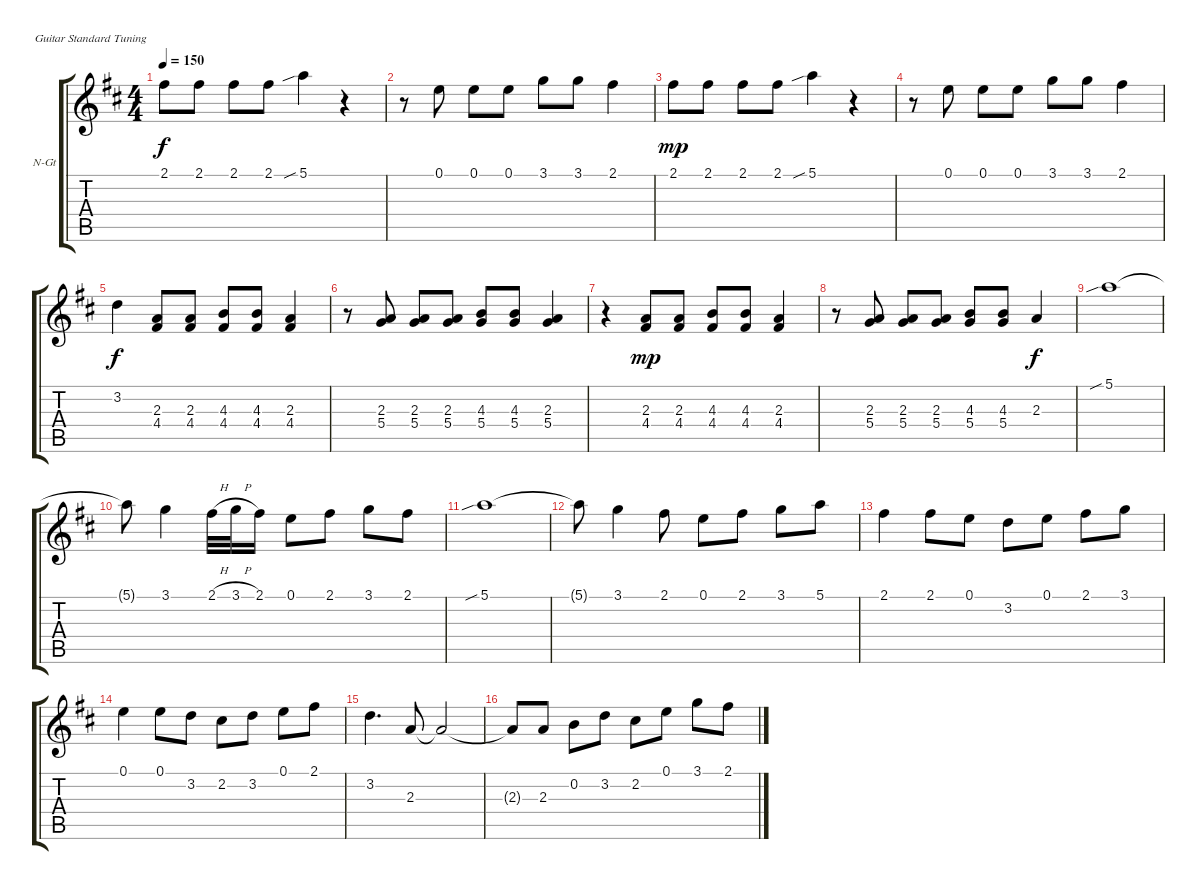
\bracketExtendMode groupsimilarinstruments
\firstSystemTrackNameOrientation horizontal
\otherSystemsTrackNameOrientation horizontal
\track ("Untitled" "N-Gt") {instrument acousticguitarnylon}
\staff {score tabs}
\tuning (E4 B3 G3 D3 A2 E2)
\ts (4 4)
\beaming (8 2 2 2 2)
\tempo 150
\clef g2
\ks d
2.1.8{dy f instrument acousticguitarnylon} 2.1.8 2.1.8 2.1.8 5.1{sib}.4 r.4 |
r.8 0.1.8 0.1.8 0.1.8 3.1.8 3.1.8 2.1.4 |
2.1.8{dy mp} 2.1.8 2.1.8 2.1.8 5.1{sib}.4 r.4 |
r.8 0.1.8 0.1.8 0.1.8 3.1.8 3.1.8 2.1.4 |
3.2.4{dy f} (2.3 4.4).8 (2.3 4.4).8 (4.3 4.4).8 (4.3 4.4).8 (2.3 4.4).4 |
r.8 (2.3 5.4).8 (2.3 5.4).8 (2.3 5.4).8 (4.3 5.4).8 (4.3 5.4).8 (2.3 5.4).4 |
r.4 (2.3 4.4).8{dy mp} (2.3 4.4).8 (4.3 4.4).8 (4.3 4.4).8 (2.3 4.4).4 |
r.8 (2.3 5.4).8 (2.3 5.4).8 (2.3 5.4).8 (4.3 5.4).8 (4.3 5.4).8 2.3.4{dy f} |
5.1{sib}.1 |
5.1{t}.8 3.1.4 2.1{h}.32 3.1{h}.32 2.1.16 0.1.8 2.1.8 3.1.8 2.1.8 |
5.1{sib}.1 |
5.1{t}.8 3.1.4 2.1.8 0.1.8 2.1.8 3.1.8 5.1.8 |
2.1.4 2.1.8 0.1.8 3.2.8 0.1.8 2.1.8 3.1.8 |
0.1.4 0.1.8 3.2.8 2.2.8 3.2.8 0.1.8 2.1.8 |
3.2.4{d} 2.3.8 2.3{t}.2 |
2.3{t}.8 2.3.8 0.2.8 3.2.8 2.2.8 0.1.8 3.1.8 2.1.8
